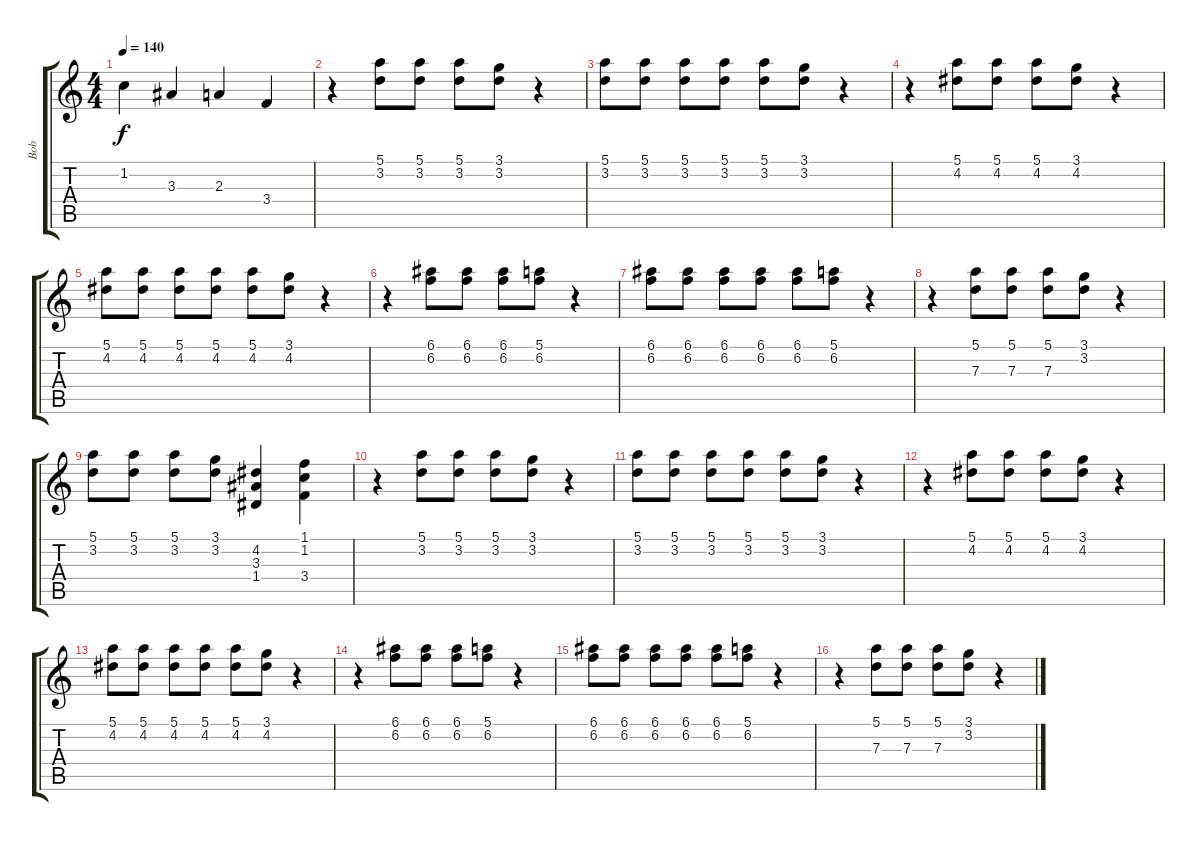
\track ("Bob" "Bob") {instrument distortionguitar}
\staff {score tabs}
\tuning (E4 B3 G3 D3 A2 E2) {hide}
\ts (4 4)
\tempo 140
\clef g2
\ks c
1.2.4{dy f} 3.3.4 2.3.4 3.4.4 |
r.4 (5.1 3.2).8 (5.1 3.2).8 (5.1 3.2).8 (3.1 3.2).8 r.4 |
(5.1 3.2).8 (5.1 3.2).8 (5.1 3.2).8 (5.1 3.2).8 (5.1 3.2).8 (3.1 3.2).8 r.4 |
r.4 (5.1 4.2).8 (5.1 4.2).8 (5.1 4.2).8 (3.1 4.2).8 r.4 |
(5.1 4.2).8 (5.1 4.2).8 (5.1 4.2).8 (5.1 4.2).8 (5.1 4.2).8 (3.1 4.2).8 r.4 |
r.4 (6.1 6.2).8 (6.1 6.2).8 (6.1 6.2).8 (5.1 6.2).8 r.4 |
(6.1 6.2).8 (6.1 6.2).8 (6.1 6.2).8 (6.1 6.2).8 (6.1 6.2).8 (5.1 6.2).8 r.4 |
r.4 (5.1 7.3).8 (5.1 7.3).8 (5.1 7.3).8 (3.1 3.2).8 r.4 |
(5.1 3.2).8 (5.1 3.2).8 (5.1 3.2).8 (3.1 3.2).8 (4.2 3.3 1.4).4 (1.1 1.2 3.4).4 |
r.4 (5.1 3.2).8 (5.1 3.2).8 (5.1 3.2).8 (3.1 3.2).8 r.4 |
(5.1 3.2).8 (5.1 3.2).8 (5.1 3.2).8 (5.1 3.2).8 (5.1 3.2).8 (3.1 3.2).8 r.4 |
r.4 (5.1 4.2).8 (5.1 4.2).8 (5.1 4.2).8 (3.1 4.2).8 r.4 |
(5.1 4.2).8 (5.1 4.2).8 (5.1 4.2).8 (5.1 4.2).8 (5.1 4.2).8 (3.1 4.2).8 r.4 |
r.4 (6.1 6.2).8 (6.1 6.2).8 (6.1 6.2).8 (5.1 6.2).8 r.4 |
(6.1 6.2).8 (6.1 6.2).8 (6.1 6.2).8 (6.1 6.2).8 (6.1 6.2).8 (5.1 6.2).8 r.4 |
r.4 (5.1 7.3).8 (5.1 7.3).8 (5.1 7.3).8 (3.1 3.2).8 r.4
